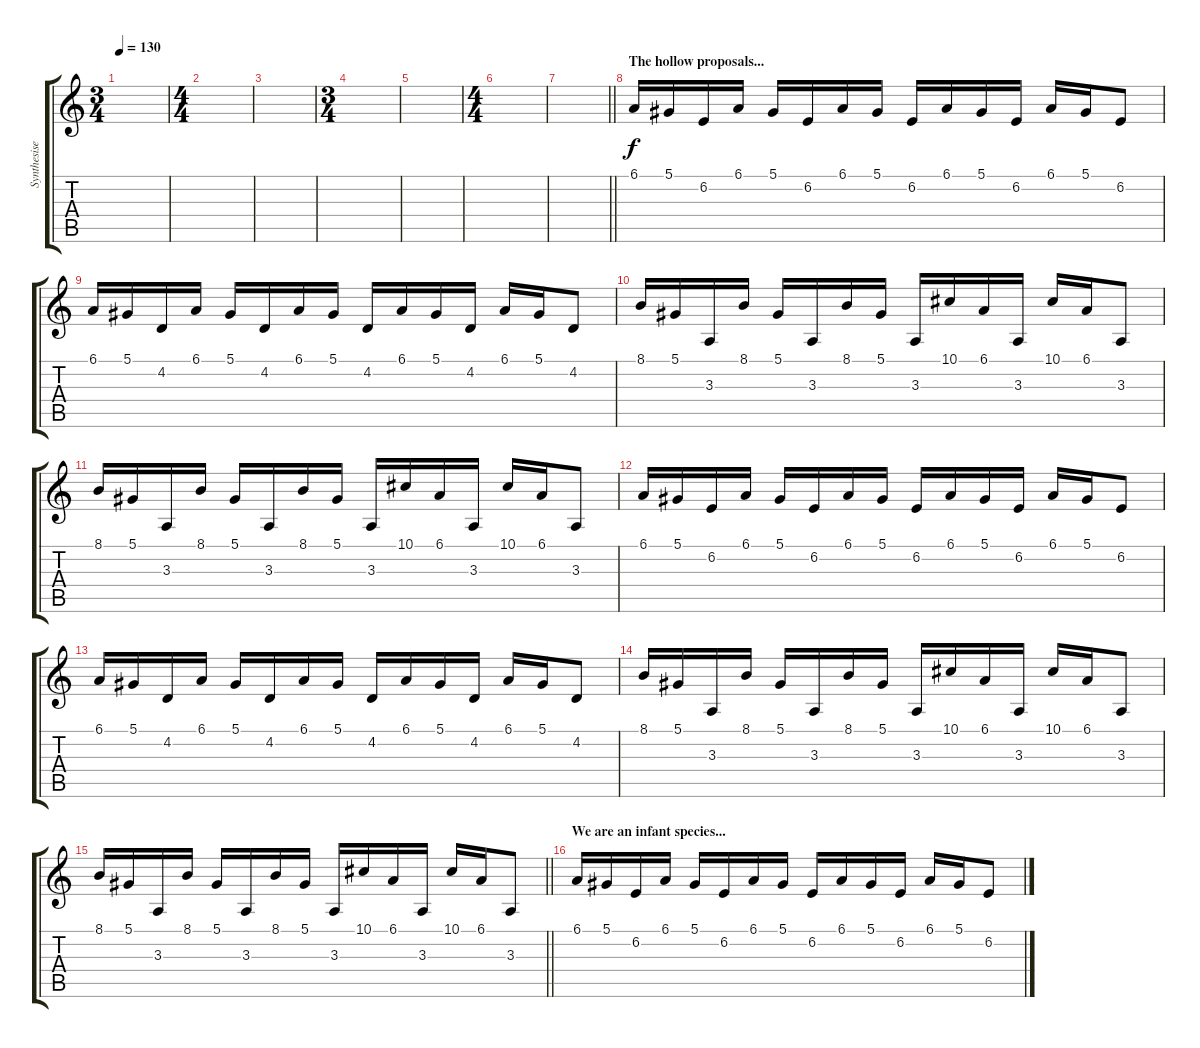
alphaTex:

\track ("Synthesiser Two" "Synthesise") {instrument lead2sawtooth}
\staff {score tabs}
\tuning (Eb4 Bb3 Gb3 Db3 Ab2 Db2) {hide}
\ts (3 4)
\tempo 130
\clef g2
\ks c
|
\ts (4 4)
|
|
\ts (3 4)
|
|
\ts (4 4)
|
\barLineRight lightlight
|
\section ("" "The hollow proposals...")
6.1.16 5.1.16 6.2.16 6.1.16 5.1.16 6.2.16 6.1.16 5.1.16 6.2.16 6.1.16 5.1.16 6.2.16 6.1.16 5.1.16 6.2.8 |
6.1.16 5.1.16 4.2.16 6.1.16 5.1.16 4.2.16 6.1.16 5.1.16 4.2.16 6.1.16 5.1.16 4.2.16 6.1.16 5.1.16 4.2.8 |
8.1.16 5.1.16 3.3.16 8.1.16 5.1.16 3.3.16 8.1.16 5.1.16 3.3.16 10.1.16 6.1.16 3.3.16 10.1.16 6.1.16 3.3.8 |
8.1.16 5.1.16 3.3.16 8.1.16 5.1.16 3.3.16 8.1.16 5.1.16 3.3.16 10.1.16 6.1.16 3.3.16 10.1.16 6.1.16 3.3.8 |
6.1.16 5.1.16 6.2.16 6.1.16 5.1.16 6.2.16 6.1.16 5.1.16 6.2.16 6.1.16 5.1.16 6.2.16 6.1.16 5.1.16 6.2.8 |
6.1.16 5.1.16 4.2.16 6.1.16 5.1.16 4.2.16 6.1.16 5.1.16 4.2.16 6.1.16 5.1.16 4.2.16 6.1.16 5.1.16 4.2.8 |
8.1.16 5.1.16 3.3.16 8.1.16 5.1.16 3.3.16 8.1.16 5.1.16 3.3.16 10.1.16 6.1.16 3.3.16 10.1.16 6.1.16 3.3.8 |
\barLineRight lightlight
8.1.16 5.1.16 3.3.16 8.1.16 5.1.16 3.3.16 8.1.16 5.1.16 3.3.16 10.1.16 6.1.16 3.3.16 10.1.16 6.1.16 3.3.8 |
\section ("" "We are an infant species...")
6.1.16 5.1.16 6.2.16 6.1.16 5.1.16 6.2.16 6.1.16 5.1.16 6.2.16 6.1.16 5.1.16 6.2.16 6.1.16 5.1.16 6.2.8
